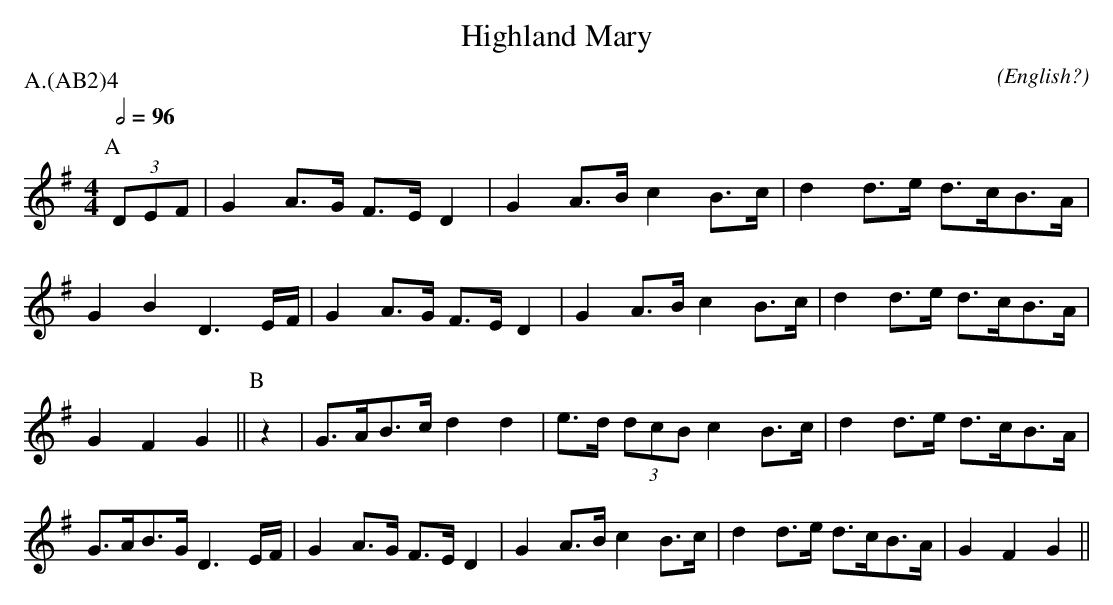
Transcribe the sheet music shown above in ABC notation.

X:1
T:Highland Mary
M:4/4
C:
O:English?
P:A.(AB2)4
K:G
Q:1/2=96
P:A
(3DEF  | G2 A>G F>E D2 | G2   A>B c2    B>c | d2 d>e d>cB>A | G2 B2  D3 \
E/2F/2 | G2 A>G F>E D2 | G2   A>B c2    B>c | d2 d>e d>cB>A | G2 F2  G2 ||\
P:B
z2     | G>AB>c d2  d2 | e>d  (3dcB c2  B>c | d2 d>e d>cB>A | G>AB>G D3 \
E/2F/2 | G2 A>G F>E D2 | G2   A>B   c2  B>c | d2 d>e d>cB>A | G2 F2  G2 ||
